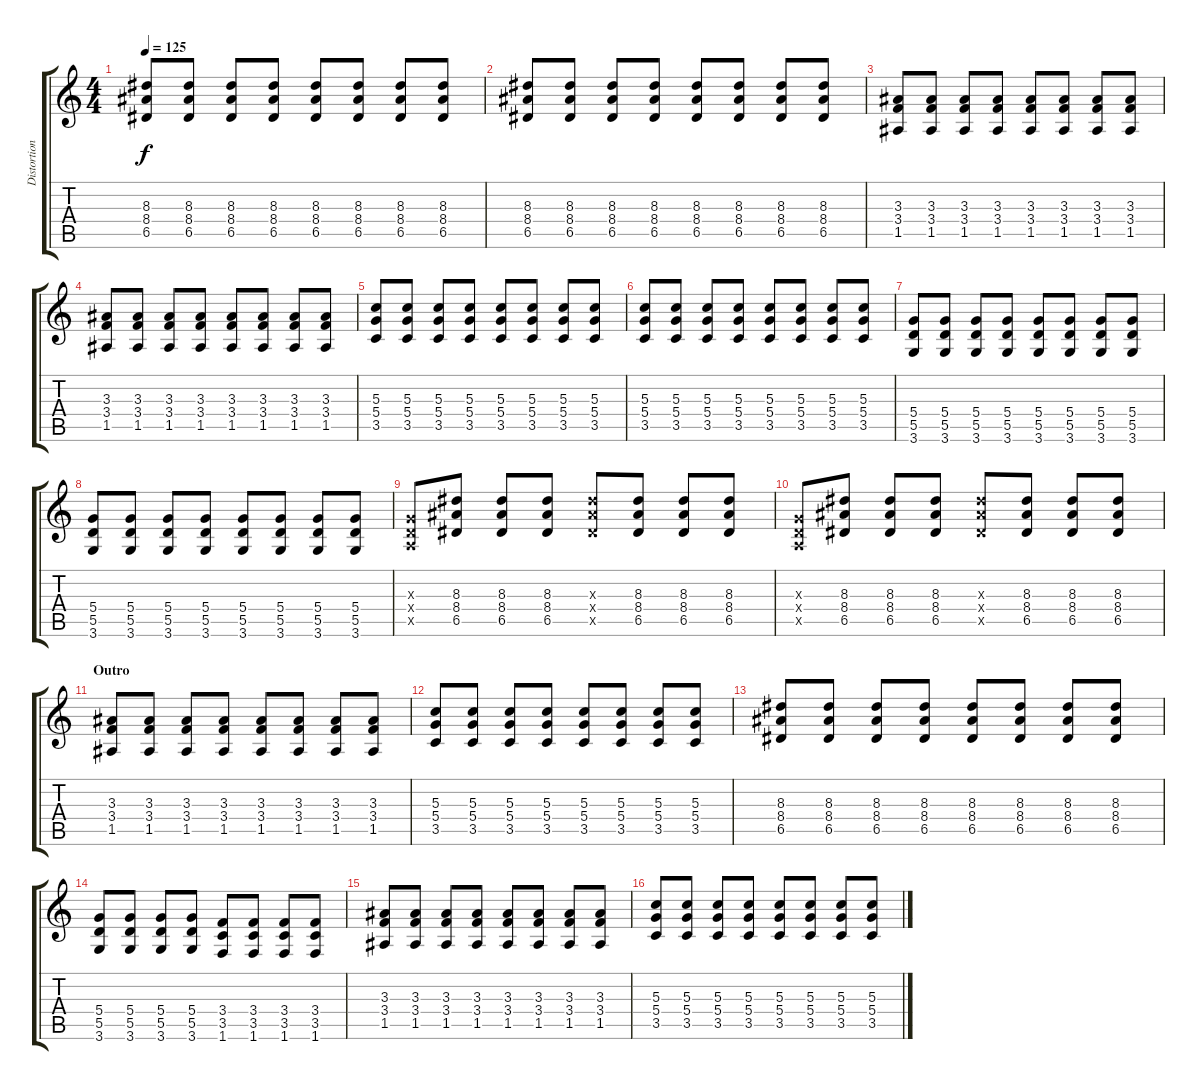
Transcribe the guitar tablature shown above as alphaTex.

\track ("Distortion" "Distortion") {instrument distortionguitar}
\staff {score tabs}
\tuning (E4 B3 G3 D3 A2 E2) {hide}
\ts (4 4)
\tempo 125
\clef g2
\ks c
(8.3 8.4 6.5).8{dy f} (8.3 8.4 6.5).8 (8.3 8.4 6.5).8 (8.3 8.4 6.5).8 (8.3 8.4 6.5).8 (8.3 8.4 6.5).8 (8.3 8.4 6.5).8 (8.3 8.4 6.5).8 |
(8.3 8.4 6.5).8 (8.3 8.4 6.5).8 (8.3 8.4 6.5).8 (8.3 8.4 6.5).8 (8.3 8.4 6.5).8 (8.3 8.4 6.5).8 (8.3 8.4 6.5).8 (8.3 8.4 6.5).8 |
(3.3 3.4 1.5).8 (3.3 3.4 1.5).8 (3.3 3.4 1.5).8 (3.3 3.4 1.5).8 (3.3 3.4 1.5).8 (3.3 3.4 1.5).8 (3.3 3.4 1.5).8 (3.3 3.4 1.5).8 |
(3.3 3.4 1.5).8 (3.3 3.4 1.5).8 (3.3 3.4 1.5).8 (3.3 3.4 1.5).8 (3.3 3.4 1.5).8 (3.3 3.4 1.5).8 (3.3 3.4 1.5).8 (3.3 3.4 1.5).8 |
(5.3 5.4 3.5).8 (5.3 5.4 3.5).8 (5.3 5.4 3.5).8 (5.3 5.4 3.5).8 (5.3 5.4 3.5).8 (5.3 5.4 3.5).8 (5.3 5.4 3.5).8 (5.3 5.4 3.5).8 |
(5.3 5.4 3.5).8 (5.3 5.4 3.5).8 (5.3 5.4 3.5).8 (5.3 5.4 3.5).8 (5.3 5.4 3.5).8 (5.3 5.4 3.5).8 (5.3 5.4 3.5).8 (5.3 5.4 3.5).8 |
(5.4 5.5 3.6).8 (5.4 5.5 3.6).8 (5.4 5.5 3.6).8 (5.4 5.5 3.6).8 (5.4 5.5 3.6).8 (5.4 5.5 3.6).8 (5.4 5.5 3.6).8 (5.4 5.5 3.6).8 |
(5.4 5.5 3.6).8 (5.4 5.5 3.6).8 (5.4 5.5 3.6).8 (5.4 5.5 3.6).8 (5.4 5.5 3.6).8 (5.4 5.5 3.6).8 (5.4 5.5 3.6).8 (5.4 5.5 3.6).8 |
(0.3{x} 0.4{x} 0.5{x}).8 (8.3 8.4 6.5).8 (8.3 8.4 6.5).8 (8.3 8.4 6.5).8 (8.3{x} 8.4{x} 6.5{x}).8 (8.3 8.4 6.5).8 (8.3 8.4 6.5).8 (8.3 8.4 6.5).8 |
(0.3{x} 0.4{x} 0.5{x}).8 (8.3 8.4 6.5).8 (8.3 8.4 6.5).8 (8.3 8.4 6.5).8 (8.3{x} 8.4{x} 6.5{x}).8 (8.3 8.4 6.5).8 (8.3 8.4 6.5).8 (8.3 8.4 6.5).8 |
\section ("" "Outro")
(3.3 3.4 1.5).8 (3.3 3.4 1.5).8 (3.3 3.4 1.5).8 (3.3 3.4 1.5).8 (3.3 3.4 1.5).8 (3.3 3.4 1.5).8 (3.3 3.4 1.5).8 (3.3 3.4 1.5).8 |
(5.3 5.4 3.5).8 (5.3 5.4 3.5).8 (5.3 5.4 3.5).8 (5.3 5.4 3.5).8 (5.3 5.4 3.5).8 (5.3 5.4 3.5).8 (5.3 5.4 3.5).8 (5.3 5.4 3.5).8 |
(8.3 8.4 6.5).8 (8.3 8.4 6.5).8 (8.3 8.4 6.5).8 (8.3 8.4 6.5).8 (8.3 8.4 6.5).8 (8.3 8.4 6.5).8 (8.3 8.4 6.5).8 (8.3 8.4 6.5).8 |
(5.4 5.5 3.6).8 (5.4 5.5 3.6).8 (5.4 5.5 3.6).8 (5.4 5.5 3.6).8 (3.4 3.5 1.6).8 (3.4 3.5 1.6).8 (3.4 3.5 1.6).8 (3.4 3.5 1.6).8 |
(3.3 3.4 1.5).8 (3.3 3.4 1.5).8 (3.3 3.4 1.5).8 (3.3 3.4 1.5).8 (3.3 3.4 1.5).8 (3.3 3.4 1.5).8 (3.3 3.4 1.5).8 (3.3 3.4 1.5).8 |
(5.3 5.4 3.5).8 (5.3 5.4 3.5).8 (5.3 5.4 3.5).8 (5.3 5.4 3.5).8 (5.3 5.4 3.5).8 (5.3 5.4 3.5).8 (5.3 5.4 3.5).8 (5.3 5.4 3.5).8
